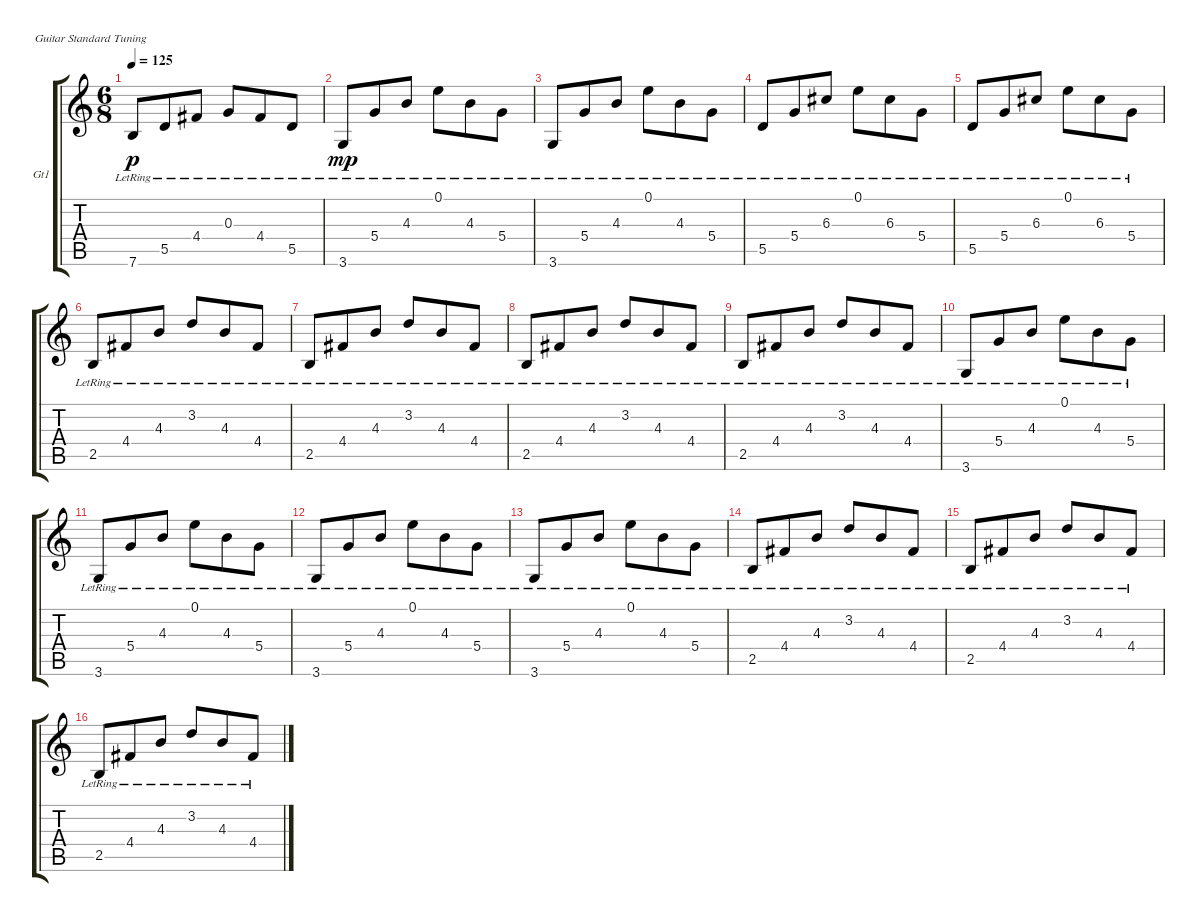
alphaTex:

\defaultSystemsLayout 4
\bracketExtendMode groupsimilarinstruments
\firstSystemTrackNameOrientation horizontal
\otherSystemsTrackNameOrientation horizontal
\track ("Begleitung" "Gt1") {instrument acousticguitarnylon}
\staff {score tabs}
\tuning (E4 B3 G3 D3 A2 E2)
\ts (6 8)
\tempo 125
\clef g2
\ks c
7.6{lr}.8{dy p} 5.5{lr}.8 4.4{lr}.8 0.3{lr}.8 4.4{lr}.8 5.5{lr}.8 |
3.6{lr}.8{dy mp} 5.4{lr}.8 4.3{lr}.8 0.1{lr}.8 4.3{lr}.8 5.4{lr}.8 |
3.6{lr}.8 5.4{lr}.8 4.3{lr}.8 0.1{lr}.8 4.3{lr}.8 5.4{lr}.8 |
5.5{lr}.8 5.4{lr}.8 6.3{lr}.8 0.1{lr}.8 6.3{lr}.8 5.4{lr}.8 |
5.5{lr}.8 5.4{lr}.8 6.3{lr}.8 0.1{lr}.8 6.3{lr}.8 5.4{lr}.8 |
2.5{lr}.8 4.4{lr}.8 4.3{lr}.8 3.2{lr}.8 4.3{lr}.8 4.4{lr}.8 |
2.5{lr}.8 4.4{lr}.8 4.3{lr}.8 3.2{lr}.8 4.3{lr}.8 4.4{lr}.8 |
2.5{lr}.8 4.4{lr}.8 4.3{lr}.8 3.2{lr}.8 4.3{lr}.8 4.4{lr}.8 |
2.5{lr}.8 4.4{lr}.8 4.3{lr}.8 3.2{lr}.8 4.3{lr}.8 4.4{lr}.8 |
3.6{lr}.8 5.4{lr}.8 4.3{lr}.8 0.1{lr}.8 4.3{lr}.8 5.4{lr}.8 |
3.6{lr}.8 5.4{lr}.8 4.3{lr}.8 0.1{lr}.8 4.3{lr}.8 5.4{lr}.8 |
3.6{lr}.8 5.4{lr}.8 4.3{lr}.8 0.1{lr}.8 4.3{lr}.8 5.4{lr}.8 |
3.6{lr}.8 5.4{lr}.8 4.3{lr}.8 0.1{lr}.8 4.3{lr}.8 5.4{lr}.8 |
2.5{lr}.8 4.4{lr}.8 4.3{lr}.8 3.2{lr}.8 4.3{lr}.8 4.4{lr}.8 |
2.5{lr}.8 4.4{lr}.8 4.3{lr}.8 3.2{lr}.8 4.3{lr}.8 4.4{lr}.8 |
2.5{lr}.8 4.4{lr}.8 4.3{lr}.8 3.2{lr}.8 4.3{lr}.8 4.4{lr}.8
